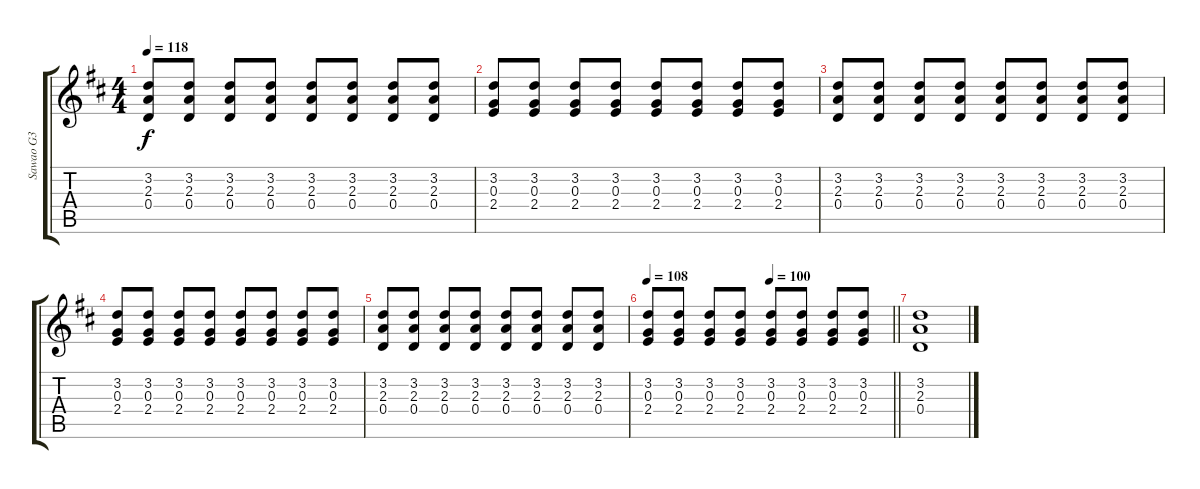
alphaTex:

\track ("Sawao G3" "Sawao G3") {instrument distortionguitar}
\staff {score tabs}
\tuning (E4 B3 G3 D3 A2 E2) {hide}
\ts (4 4)
\tempo 118
\clef g2
\ks d
(3.2 2.3 0.4).8{dy f} (3.2 2.3 0.4).8 (3.2 2.3 0.4).8 (3.2 2.3 0.4).8 (3.2 2.3 0.4).8 (3.2 2.3 0.4).8 (3.2 2.3 0.4).8 (3.2 2.3 0.4).8 |
(3.2 0.3 2.4).8 (3.2 0.3 2.4).8 (3.2 0.3 2.4).8 (3.2 0.3 2.4).8 (3.2 0.3 2.4).8 (3.2 0.3 2.4).8 (3.2 0.3 2.4).8 (3.2 0.3 2.4).8 |
(3.2 2.3 0.4).8 (3.2 2.3 0.4).8 (3.2 2.3 0.4).8 (3.2 2.3 0.4).8 (3.2 2.3 0.4).8 (3.2 2.3 0.4).8 (3.2 2.3 0.4).8 (3.2 2.3 0.4).8 |
(3.2 0.3 2.4).8 (3.2 0.3 2.4).8 (3.2 0.3 2.4).8 (3.2 0.3 2.4).8 (3.2 0.3 2.4).8 (3.2 0.3 2.4).8 (3.2 0.3 2.4).8 (3.2 0.3 2.4).8 |
(3.2 2.3 0.4).8 (3.2 2.3 0.4).8 (3.2 2.3 0.4).8 (3.2 2.3 0.4).8 (3.2 2.3 0.4).8 (3.2 2.3 0.4).8 (3.2 2.3 0.4).8 (3.2 2.3 0.4).8 |
\tempo 108
\tempo (100 0.5)
\barLineRight lightlight
(3.2 0.3 2.4).8 (3.2 0.3 2.4).8 (3.2 0.3 2.4).8 (3.2 0.3 2.4).8 (3.2 0.3 2.4).8 (3.2 0.3 2.4).8 (3.2 0.3 2.4).8 (3.2 0.3 2.4).8 |
(3.2 2.3 0.4).1
